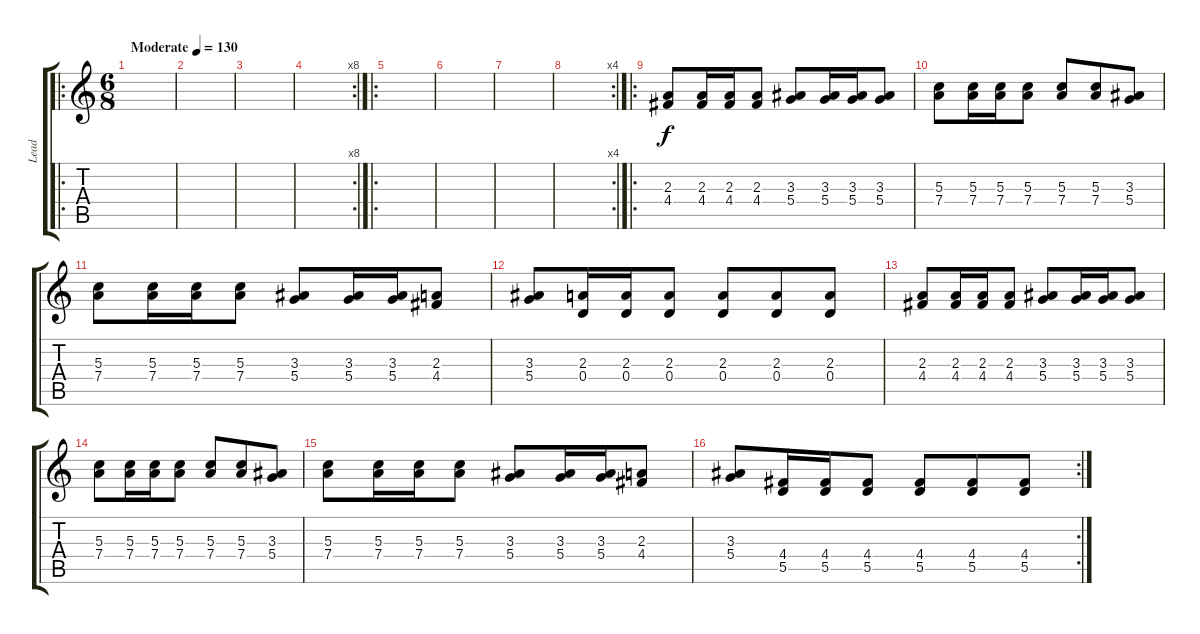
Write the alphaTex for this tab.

\track ("Lead" "Lead") {instrument overdrivenguitar}
\staff {score tabs}
\tuning (E4 B3 G3 D3 A2 D2) {hide}
\ro
\ts (6 8)
\tempo (130 "Moderate")
\clef g2
\ks c
|
|
|
\rc 8
|
\ro
|
|
|
\rc 4
|
\ro
(2.3 4.4).8 (2.3 4.4).16 (2.3 4.4).16 (2.3 4.4).8 (3.3 5.4).8 (3.3 5.4).16 (3.3 5.4).16 (3.3 5.4).8 |
(5.3 7.4).8 (5.3 7.4).16 (5.3 7.4).16 (5.3 7.4).8 (5.3 7.4).8 (5.3 7.4).8 (3.3 5.4).8 |
(5.3 7.4).8 (5.3 7.4).16 (5.3 7.4).16 (5.3 7.4).8 (3.3 5.4).8 (3.3 5.4).16 (3.3 5.4).16 (2.3 4.4).8 |
(3.3 5.4).8 (2.3 0.4).16 (2.3 0.4).16 (2.3 0.4).8 (2.3 0.4).8 (2.3 0.4).8 (2.3 0.4).8 |
(2.3 4.4).8 (2.3 4.4).16 (2.3 4.4).16 (2.3 4.4).8 (3.3 5.4).8 (3.3 5.4).16 (3.3 5.4).16 (3.3 5.4).8 |
(5.3 7.4).8 (5.3 7.4).16 (5.3 7.4).16 (5.3 7.4).8 (5.3 7.4).8 (5.3 7.4).8 (3.3 5.4).8 |
(5.3 7.4).8 (5.3 7.4).16 (5.3 7.4).16 (5.3 7.4).8 (3.3 5.4).8 (3.3 5.4).16 (3.3 5.4).16 (2.3 4.4).8 |
\rc 2
(3.3 5.4).8 (4.4 5.5).16 (4.4 5.5).16 (4.4 5.5).8 (4.4 5.5).8 (4.4 5.5).8 (4.4 5.5).8
